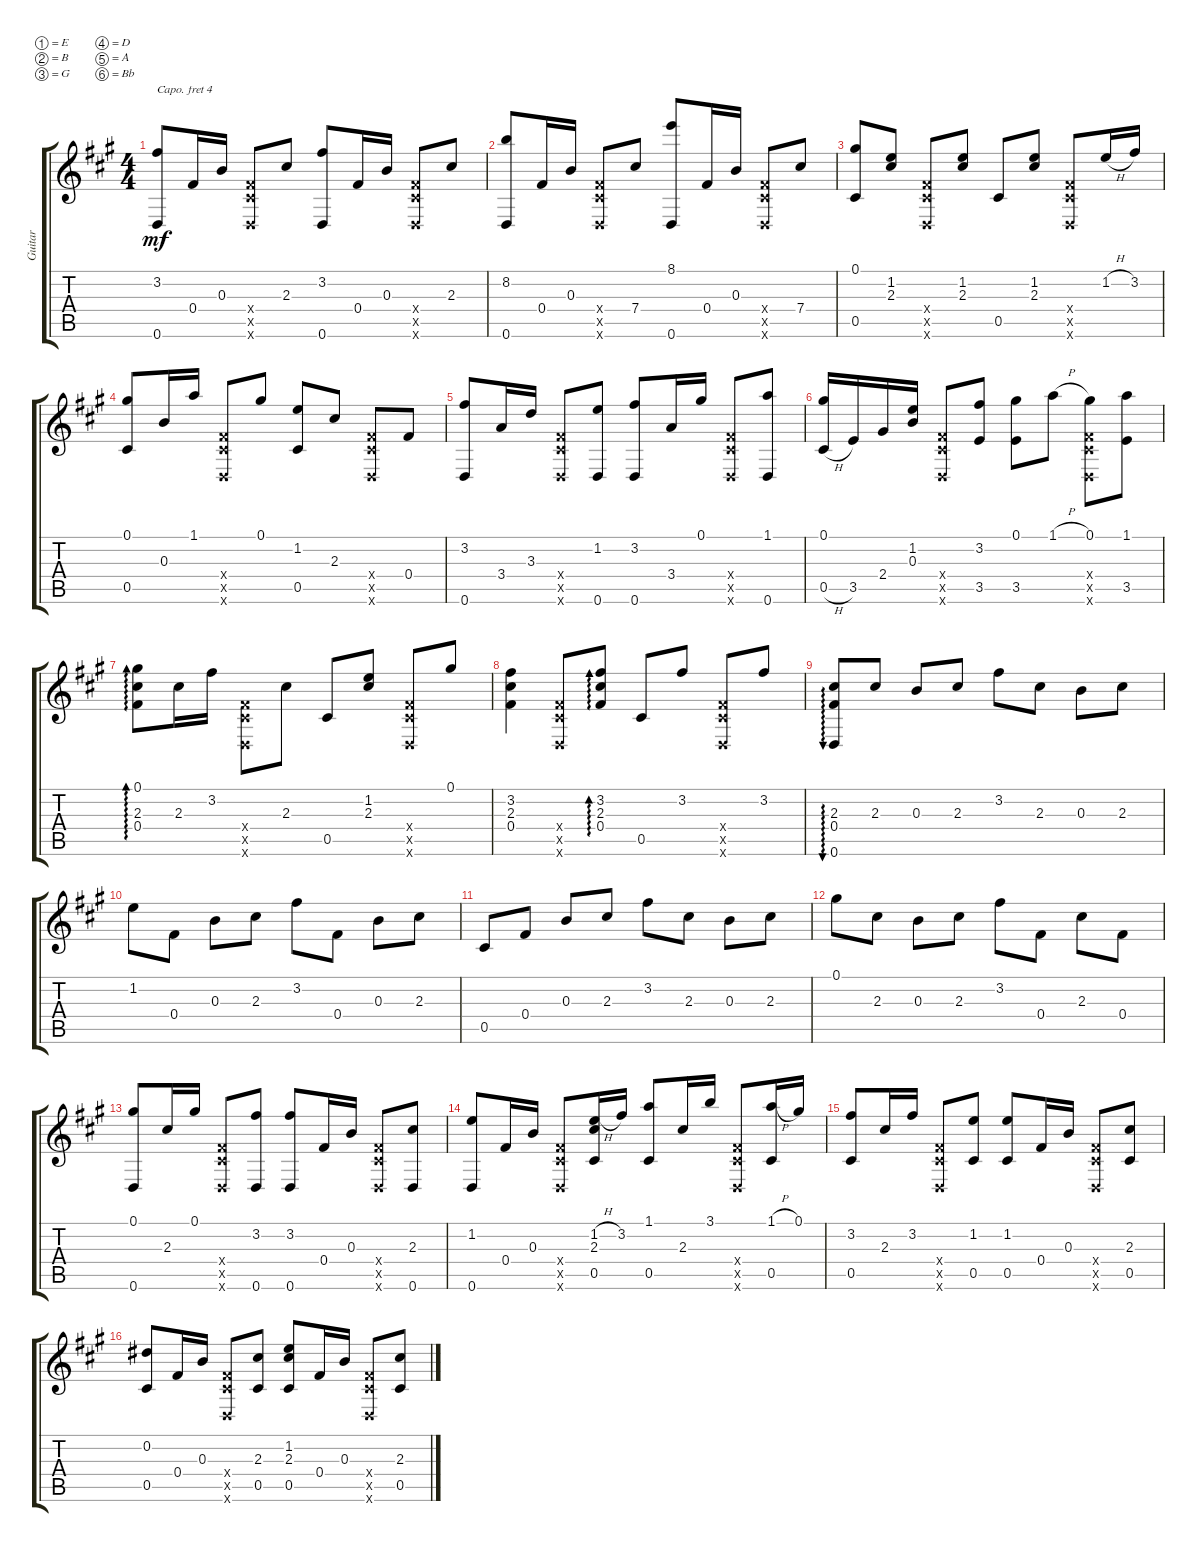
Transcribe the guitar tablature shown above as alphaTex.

\defaultSystemsLayout 4
\bracketExtendMode groupsimilarinstruments
\useSystemSignSeparator
\otherSystemsTrackNameOrientation horizontal
\chordDiagramsInScore
\track ("Guitarra" "Guitar") {instrument acousticguitarnylon}
\staff {score tabs}
\capo 4
\tuning (E4 B3 G3 D3 A2 Bb1)
\ts (4 4)
\tempo (105 hide)
\clef g2
\ks a
(3.2{acc #} 0.6{acc forcenatural}).8{dy mf beam Up} 0.4{acc #}.16{beam Up} 0.3{acc forcenatural}.16{beam Up} (0.6{x acc forcenatural} 0.5{x acc #} 0.4{x acc #}).8{beam Up} 2.3{acc #}.8{beam Up} (3.2{acc #} 0.6{acc forcenatural}).8{beam Up} 0.4{acc #}.16{beam Up} 0.3{acc forcenatural}.16{beam Up} (0.6{x acc forcenatural} 0.5{x acc #} 0.4{x acc #}).8{beam Up} 2.3{acc #}.8{beam Up} |
(8.2{acc forcenatural} 0.6{acc forcenatural}).8{beam Up} 0.4{acc #}.16{beam Up} 0.3{acc forcenatural}.16{beam Up} (0.6{x acc forcenatural} 0.5{x acc #} 0.4{x acc #}).8{beam Up} 7.4{acc #}.8{beam Up} (0.6{acc forcenatural} 8.1{acc forcenatural}).8{beam Up} 0.4{acc #}.16{beam Up} 0.3{acc forcenatural}.16{beam Up} (0.6{x acc forcenatural} 0.5{x acc #} 0.4{x acc #}).8{beam Up} 7.4{acc #}.8{beam Up} |
(0.1{acc #} 0.5{acc #}).8{beam Up} (1.2{acc forcenatural} 2.3{acc #}).8{beam Up} (0.6{x acc forcenatural} 0.5{x acc #} 0.4{x acc #}).8{beam Up} (1.2{acc forcenatural} 2.3{acc #}).8{beam Up} 0.5{acc #}.8{beam Up} (1.2{acc forcenatural} 2.3{acc #}).8{beam Up} (0.6{x acc forcenatural} 0.5{x acc #} 0.4{x acc #}).8{beam Up} 1.2{h acc forcenatural}.16{beam Up} 3.2{acc #}.16{beam Up} |
(0.1{acc #} 0.5{acc #}).8{beam Up} 0.3{acc forcenatural}.16{beam Up} 1.1{acc forcenatural}.16{beam Up} (0.6{x acc forcenatural} 0.5{x acc #} 0.4{x acc #}).8{beam Up} 0.1{acc #}.8{beam Up} (1.2{acc forcenatural} 0.5{acc #}).8{beam Up} 2.3{acc #}.8{beam Up} (0.6{x acc forcenatural} 0.5{x acc #} 0.4{x acc #}).8{beam Up} 0.4{acc #}.8{beam Up} |
(3.2{acc #} 0.6{acc forcenatural}).8{beam Up} 3.4{acc forcenatural}.16{beam Up} 3.3{acc forcenatural}.16{beam Up} (0.6{x acc forcenatural} 0.5{x acc #} 0.4{x acc #}).8{beam Up} (1.2{acc forcenatural} 0.6{acc forcenatural}).8{beam Up} (3.2{acc #} 0.6{acc forcenatural}).8{beam Up} 3.4{acc forcenatural}.16{beam Up} 0.1{acc #}.16{beam Up} (0.6{x acc forcenatural} 0.5{x acc #} 0.4{x acc #}).8{beam Up} (1.1{acc forcenatural} 0.6{acc forcenatural}).8{beam Up} |
(0.1{acc #} 0.5{h acc #}).16{beam Up} 3.5{acc forcenatural}.16{beam Up} 2.4{acc #}.16{beam Up} (1.2{acc forcenatural} 0.3{acc forcenatural}).16{beam Up} (0.6{x acc forcenatural} 0.5{x acc #} 0.4{x acc #}).8{beam Up} (3.2{acc #} 3.5{acc forcenatural}).8{beam Up} (0.1{acc #} 3.5{acc forcenatural}).8{beam Down} 1.1{h acc forcenatural}.8{beam Down} (0.6{x acc forcenatural} 0.5{x acc #} 0.4{x acc #} 0.1{acc #}).8{beam Down} (1.1{acc forcenatural} 3.5{acc forcenatural}).8{beam Down} |
(2.3{acc #} 0.4{acc #} 0.1{acc #}).8{ad 0 beam Down} 2.3{acc #}.16{beam Down} 3.2{acc #}.16{beam Down} (0.5{x acc #} 0.4{x acc #} 0.6{x acc forcenatural}).8{beam Down} 2.3{acc #}.8{beam Down} 0.5{acc #}.8{beam Up} (1.2{acc forcenatural} 2.3{acc #}).8{beam Up} (0.6{x acc forcenatural} 0.5{x acc #} 0.4{x acc #}).8{beam Up} 0.1{acc #}.8{beam Up} |
(3.2{acc #} 2.3{acc #} 0.4{acc #}).4{beam Down} (0.6{x acc forcenatural} 0.5{x acc #} 0.4{x acc #}).8{beam Up} (2.3{acc #} 0.4{acc #} 3.2{acc #}).8{ad 0 beam Up} 0.5{acc #}.8{beam Up} 3.2{acc #}.8{beam Up} (0.6{x acc forcenatural} 0.5{x acc #} 0.4{x acc #}).8{beam Up} 3.2{acc #}.8{beam Up} |
(0.6{acc forcenatural} 2.3{acc #} 0.4{acc #}).8{au 0 beam Up} 2.3{acc #}.8{beam Up} 0.3{acc forcenatural}.8{beam Up} 2.3{acc #}.8{beam Up} 3.2{acc #}.8{beam Down} 2.3{acc #}.8{beam Down} 0.3{acc forcenatural}.8{beam Down} 2.3{acc #}.8{beam Down} |
1.2{acc forcenatural}.8{beam Down} 0.4{acc #}.8{beam Down} 0.3{acc forcenatural}.8{beam Down} 2.3{acc #}.8{beam Down} 3.2{acc #}.8{beam Down} 0.4{acc #}.8{beam Down} 0.3{acc forcenatural}.8{beam Down} 2.3{acc #}.8{beam Down} |
0.5{acc #}.8{beam Up} 0.4{acc #}.8{beam Up} 0.3{acc forcenatural}.8{beam Up} 2.3{acc #}.8{beam Up} 3.2{acc #}.8{beam Down} 2.3{acc #}.8{beam Down} 0.3{acc forcenatural}.8{beam Down} 2.3{acc #}.8{beam Down} |
0.1{acc #}.8{beam Down} 2.3{acc #}.8{beam Down} 0.3{acc forcenatural}.8{beam Down} 2.3{acc #}.8{beam Down} 3.2{acc #}.8{beam Down} 0.4{acc #}.8{beam Down} 2.3{acc #}.8{beam Down} 0.4{acc #}.8{beam Down} |
(0.1{acc #} 0.6{acc forcenatural}).8{beam Up} 2.3{acc #}.16{beam Up} 0.1{acc #}.16{beam Up} (0.6{x acc forcenatural} 0.5{x acc #} 0.4{x acc #}).8{beam Up} (3.2{acc #} 0.6{acc forcenatural}).8{beam Up} (3.2{acc #} 0.6{acc forcenatural}).8{beam Up} 0.4{acc #}.16{beam Up} 0.3{acc forcenatural}.16{beam Up} (0.6{x acc forcenatural} 0.4{x acc #} 0.5{x acc #}).8{beam Up} (2.3{acc #} 0.6{acc forcenatural}).8{beam Up} |
(1.2{acc forcenatural} 0.6{acc forcenatural}).8{beam Up} 0.4{acc #}.16{beam Up} 0.3{acc forcenatural}.16{beam Up} (0.6{x acc forcenatural} 0.5{x acc #} 0.4{x acc #}).8{beam Up} (1.2{h acc forcenatural} 2.3{acc #} 0.5{acc #}).16{beam Up} 3.2{acc #}.16{beam Up} (1.1{acc forcenatural} 0.5{acc #}).8{beam Up} 2.3{acc #}.16{beam Up} 3.1{acc forcenatural}.16{beam Up} (0.6{x acc forcenatural} 0.4{x acc #} 0.5{x acc #}).8{beam Up} (1.1{h acc forcenatural} 0.5{acc #}).16{beam Up} 0.1{acc #}.16{beam Up} |
(3.2{acc #} 0.5{acc #}).8{beam Up} 2.3{acc #}.16{beam Up} 3.2{acc #}.16{beam Up} (0.6{x acc forcenatural} 0.5{x acc #} 0.4{x acc #}).8{beam Up} (1.2{acc forcenatural} 0.5{acc #}).8{beam Up} (1.2{acc forcenatural} 0.5{acc #}).8{beam Up} 0.4{acc #}.16{beam Up} 0.3{acc forcenatural}.16{beam Up} (0.6{x acc forcenatural} 0.4{x acc #} 0.5{x acc #}).8{beam Up} (2.3{acc #} 0.5{acc #}).8{beam Up} |
(0.2{acc #} 0.5{acc #}).8{beam Up} 0.4{acc #}.16{beam Up} 0.3{acc forcenatural}.16{beam Up} (0.6{x acc forcenatural} 0.5{x acc #} 0.4{x acc #}).8{beam Up} (2.3{acc #} 0.5{acc #}).8{beam Up} (1.2{acc forcenatural} 2.3{acc #} 0.5{acc #}).8{beam Up} 0.4{acc #}.16{beam Up} 0.3{acc forcenatural}.16{beam Up} (0.6{x acc forcenatural} 0.4{x acc #} 0.5{x acc #}).8{beam Up} (2.3{acc #} 0.5{acc #}).8{beam Up}
